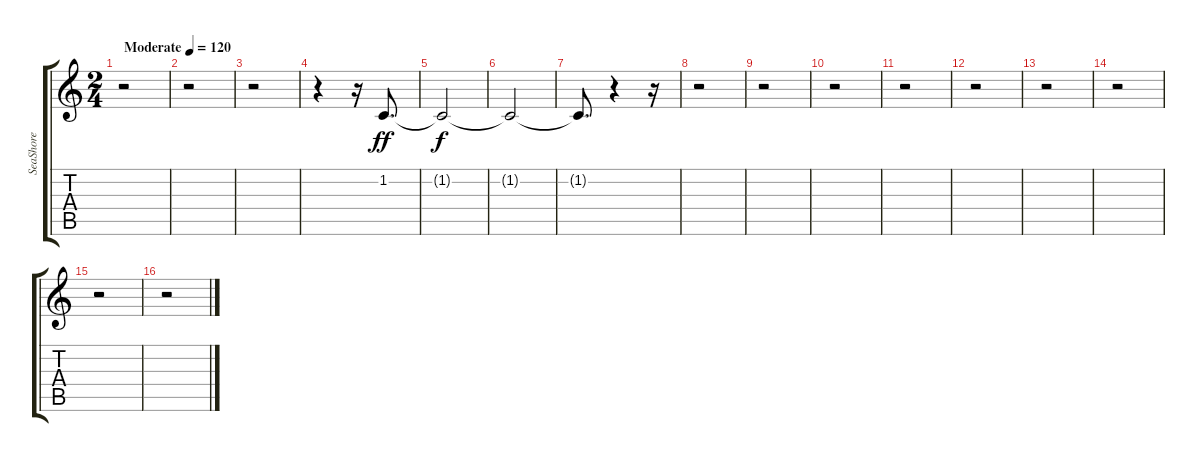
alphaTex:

\track ("SeaShore" "SeaShore") {instrument seashore}
\staff {score tabs}
\tuning (E4 B3 G3 D3 A2 E2) {hide}
\ts (2 4)
\tempo (120 "Moderate")
\clef g2
\ks c
r.2{dy ff instrument seashore} |
r.2 |
r.2 |
r.4 r.16 1.2.8{d} |
1.2{t}.2{dy f} |
1.2{t}.2 |
1.2{t}.8{d} r.4 r.16 |
r.2 |
r.2 |
r.2 |
r.2 |
r.2 |
r.2 |
r.2 |
r.2 |
r.2
